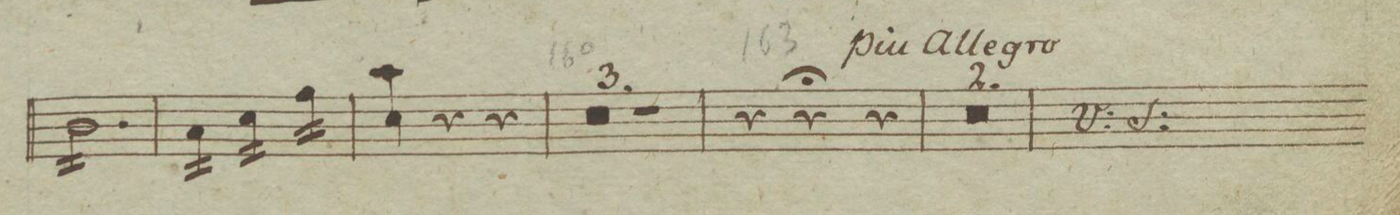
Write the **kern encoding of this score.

**kern	**dynam
*I"Violino Secondo.	*
*clefG2	*
*k[b-e-]	*
*met(c)	*
*M3/4	*
*tremolo	*
16b-\LL	.
16b-\	.
16b-\	.
16b-\	.
16b-\	.
16b-\	.
16b-\	.
16b-\	.
16b-\	.
16b-\	.
16b-\	.
16b-\JJ	.
=158	=158
16a\LL	.
16a\	.
16a\	.
16a\JJ	.
16cc\LL	.
16cc\	.
16cc\	.
16cc\JJ	.
16ff\LL	.
16ff\	.
16ff\	.
16ff\JJ	.
*Xtremolo	*
=159	=159
4aa 4cc\	.
4r	.
4r	.
=160	=160
1.r	.
=161	=161
=162	=162
2.r	.
=163	=163
4r	.
4r;	.
4r	.
=164	=164
1.r	.
=165	=165
=166	=166
*-	*-
